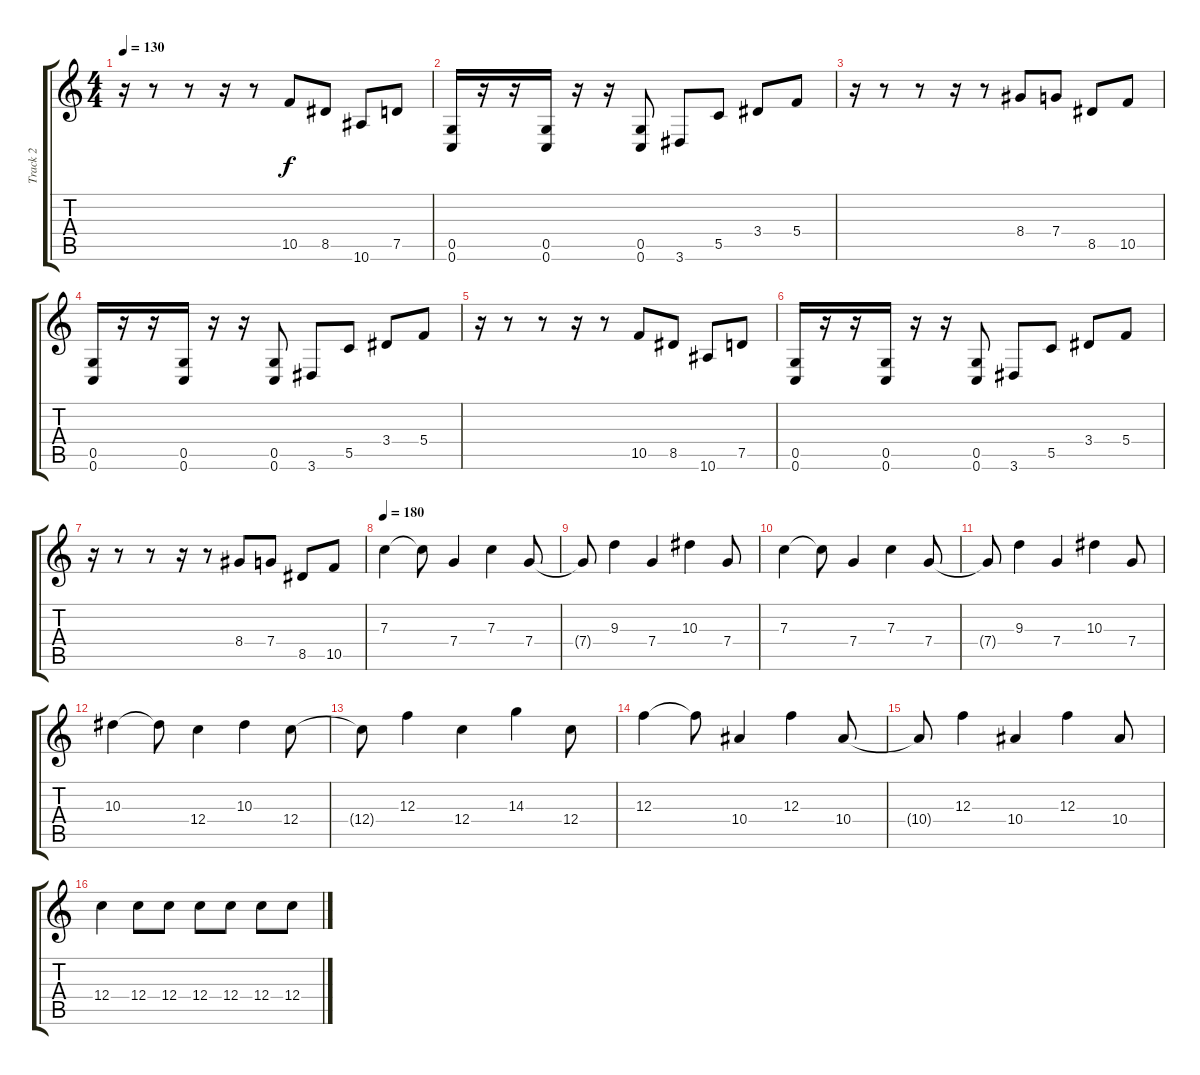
\track ("Track 2" "Track 2") {mute instrument acousticguitarsteel bank 255}
\staff {score tabs}
\tuning (D4 A3 F3 C3 G2 C2) {hide}
\ts (4 4)
\tempo 130
\clef g2
\ks c
r.16{dy f} r.8 r.8 r.16 r.8 10.5.8 8.5.8 10.6.8 7.5.8 |
(0.5 0.6).16 r.16 r.16 (0.5 0.6).16 r.16 r.16 (0.5 0.6).8 3.6.8 5.5.8 3.4.8 5.4.8 |
r.16 r.8 r.8 r.16 r.8 8.4.8 7.4.8 8.5.8 10.5.8 |
(0.5 0.6).16 r.16 r.16 (0.5 0.6).16 r.16 r.16 (0.5 0.6).8 3.6.8 5.5.8 3.4.8 5.4.8 |
r.16 r.8 r.8 r.16 r.8 10.5.8 8.5.8 10.6.8 7.5.8 |
(0.5 0.6).16 r.16 r.16 (0.5 0.6).16 r.16 r.16 (0.5 0.6).8 3.6.8 5.5.8 3.4.8 5.4.8 |
r.16 r.8 r.8 r.16 r.8 8.4.8 7.4.8 8.5.8 10.5.8 |
\tempo 180
7.3.4 7.3{t}.8 7.4.4 7.3.4 7.4.8 |
7.4{t}.8 9.3.4 7.4.4 10.3.4 7.4.8 |
7.3.4 7.3{t}.8 7.4.4 7.3.4 7.4.8 |
7.4{t}.8 9.3.4 7.4.4 10.3.4 7.4.8 |
10.3.4 10.3{t}.8 12.4.4 10.3.4 12.4.8 |
12.4{t}.8 12.3.4 12.4.4 14.3.4 12.4.8 |
12.3.4 12.3{t}.8 10.4.4 12.3.4 10.4.8 |
10.4{t}.8 12.3.4 10.4.4 12.3.4 10.4.8 |
12.4.4 12.4.8 12.4.8 12.4.8 12.4.8 12.4.8 12.4.8
